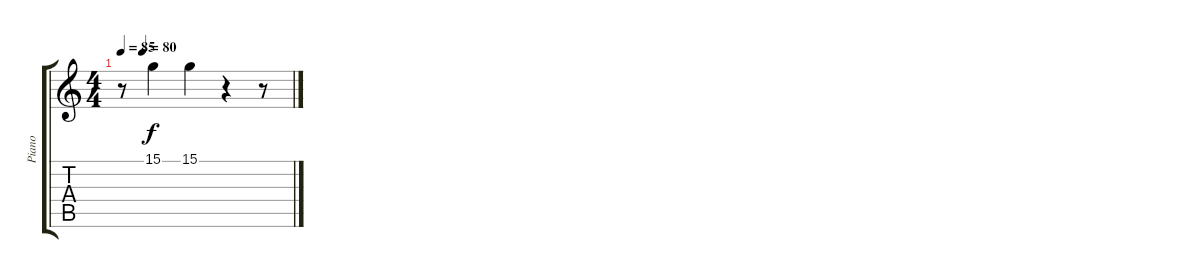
\track ("Piano" "Piano") {instrument brightacousticpiano}
\staff {score tabs}
\tuning (E4 B3 G3 D3 A2 E2) {hide}
\ts (4 4)
\tempo 85
\tempo (80 0.125)
\clef g2
\ks c
r.8{dy f} 15.1.4 15.1.4 r.4 r.8
